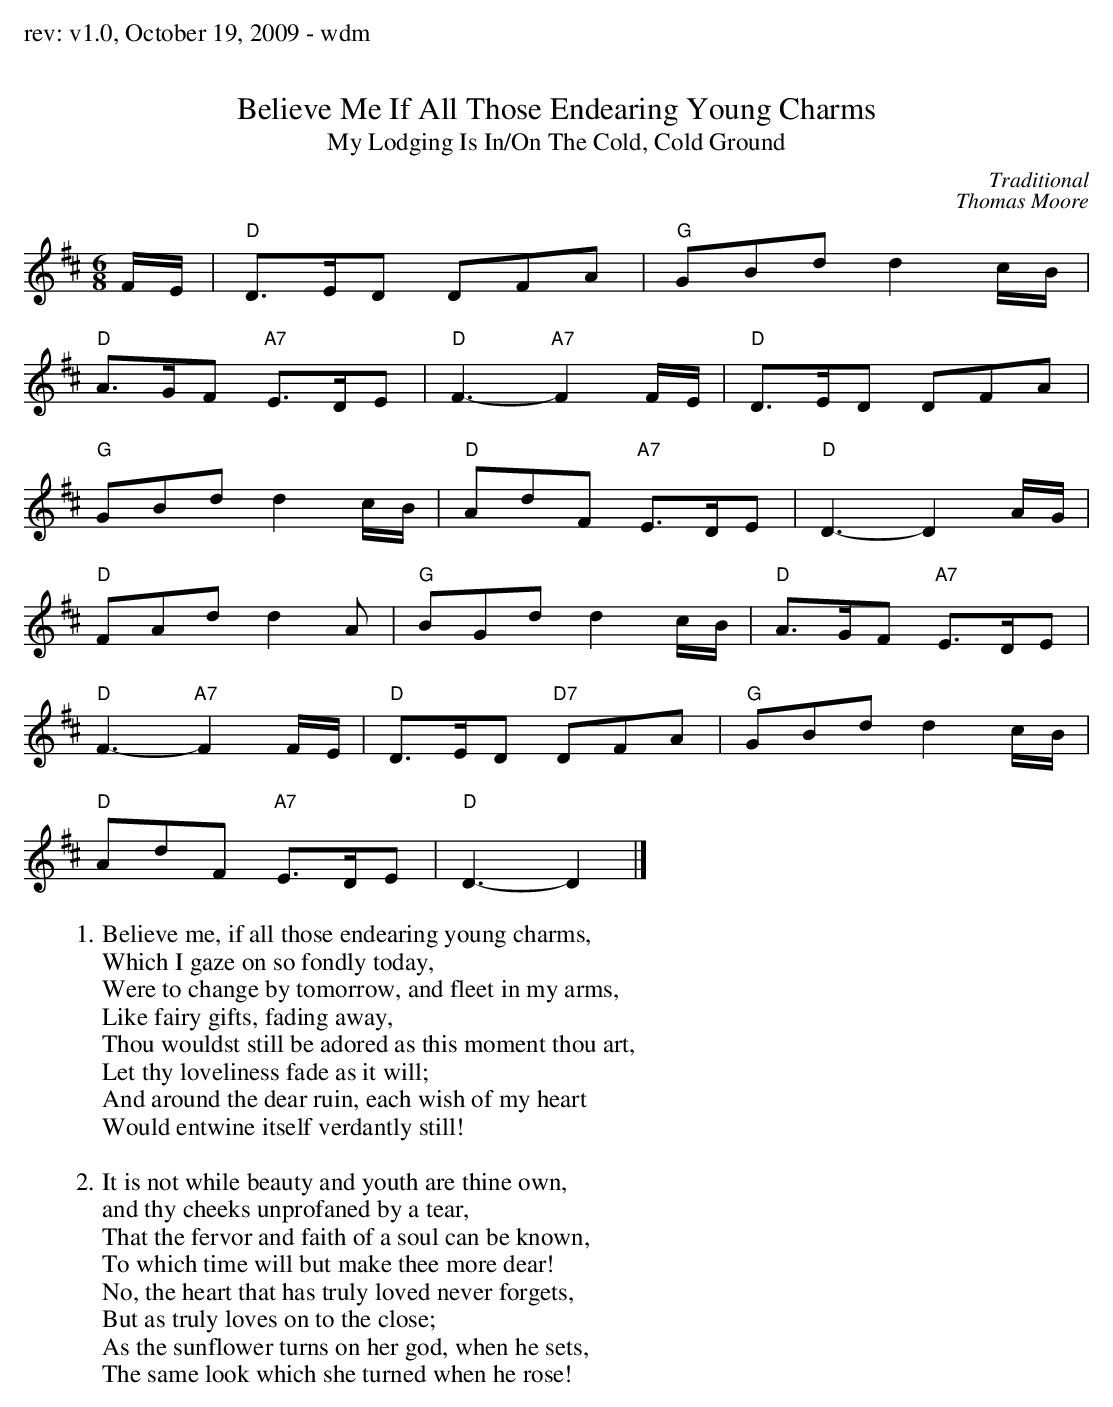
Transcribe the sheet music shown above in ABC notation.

X:1
T:Believe Me If All Those Endearing Young Charms
T:My Lodging Is In/On The Cold, Cold Ground
C:Traditional
C:Thomas Moore
M: 6/8
L: 1/8
K: Dmaj
F/E/ |\
"D"D>ED DFA | "G"GBd d2c/B/|
"D"A>GF "A7"E>DE | "D"F3-"A7"F2 F/E/ | "D"D>ED DFA |
"G"GBd d2c/B/ | "D"AdF "A7"E>DE | "D"D3-D2A/G/ |
"D"FAd d2A | "G"BGd d2c/B/ | "D"A>GF "A7"E>DE |
"D"F3- "A7"F2F/E/ | "D"D>ED "D7"DFA | "G"GBd d2c/B/ |
"D"AdF "A7"E>DE | "D"D3-D2 |]
W:1. Believe me, if all those endearing young charms,
W:Which I gaze on so fondly today,
W:Were to change by tomorrow, and fleet in my arms,
W:Like fairy gifts, fading away,
W:Thou wouldst still be adored as this moment thou art,
W:Let thy loveliness fade as it will;
W:And around the dear ruin, each wish of my heart
W:Would entwine itself verdantly still!
W:
W:2. It is not while beauty and youth are thine own,
W:and thy cheeks unprofaned by a tear,
W:That the fervor and faith of a soul can be known,
W:To which time will but make thee more dear!
W:No, the heart that has truly loved never forgets,
W:But as truly loves on to the close;
W:As the sunflower turns on her god, when he sets,
W:The same look which she turned when he rose!
